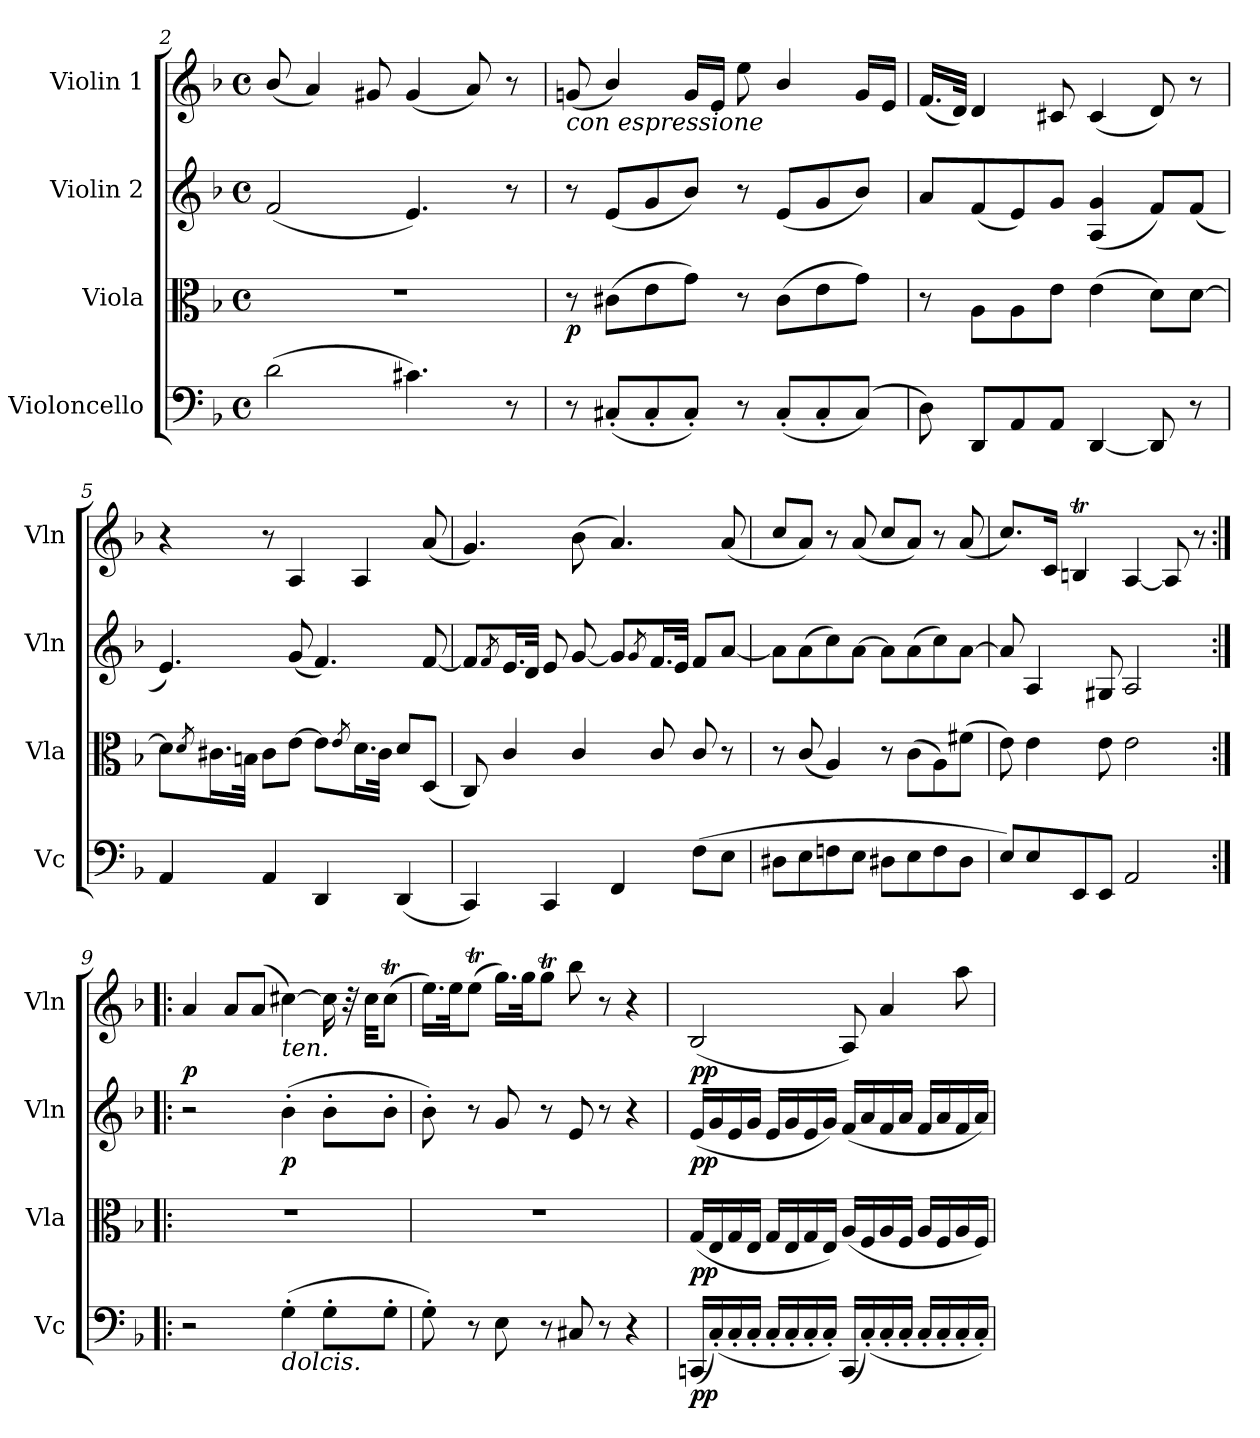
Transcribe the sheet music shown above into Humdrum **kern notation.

**kern	**dynam	**kern	**dynam	**kern	**dynam	**kern	**dynam
*part4	*part4	*part3	*part3	*part2	*part2	*part1	*part1
*staff4	*staff4	*staff3	*staff3	*staff2	*staff2	*staff1	*staff1
*I"Violoncello	*	*I"Viola	*	*I"Violin 2	*	*I"Violin 1	*
*I'Vc	*	*I'Vla	*	*I'Vln	*	*I'Vln	*
*clefF4	*	*clefC3	*	*clefG2	*	*clefG2	*
*k[b-]	*	*k[b-]	*	*k[b-]	*	*k[b-]	*
*M4/4	*	*M4/4	*	*M4/4	*	*M4/4	*
*met(c)	*	*met(c)	*	*met(c)	*	*met(c)	*
=2	=2	=2	=2	=2	=2	=2	=2
!	!LO:DY:b	!	!	!	!	!	!
!	!LO:DY:n=1:b	!	!	!	!LO:DY:b	!	!
!	!	!	!	!	!LO:DY:n=1:b	!	!
(2d\	p other-dynamics	1r	.	(2f/	p other-dynamics	(8b-/	.
.	.	.	.	.	.	4a/)	.
.	.	.	.	.	.	8g#X/	.
4.c#X\)	.	.	.	4.e/)	.	(4g#/	.
.	.	.	.	.	.	8a/)	.
8r	.	.	.	8r	.	8r	.
=3	=3	=3	=3	=3	=3	=3	=3
!	!	!	!	!	!	!LO:TX:b:i:t=con espressione	!
!	!	!	!LO:DY:b	!	!	!	!
8r	.	8r	p	8r	.	(8gn/	.
(8C#X'/L	.	(8c#X\L	.	(8e/L	.	4b-/)	.
8C#'/	.	8e\	.	8g/	.	.	.
8C#'/J)	.	8g\J)	.	8b-/J)	.	16g/LL	.
.	.	.	.	.	.	16e/JJ	.
8r	.	8r	.	8r	.	8ee\	.
(8C#'/L	.	(8c#\L	.	(8e/L	.	4b-/	.
8C#'/	.	8e\	.	8g/	.	.	.
(8C#/J)	.	8g\J)	.	8b-/J)	.	16g/LL	.
.	.	.	.	.	.	16e/JJ	.
=4	=4	=4	=4	=4	=4	=4	=4
8D\)	.	8r	.	8a/L	.	(16.f/LL	.
.	.	.	.	.	.	32d/JJk)	.
8DD/L	.	8A\L	.	(8f/	.	4d/	.
8AA/	.	8A\	.	8e/)	.	.	.
8AA/J	.	8e\J	.	8g/J	.	8c#X/	.
[4DD/	.	(4e\	.	(4A/ 4g/	.	(4c#/	.
8DD/]	.	8d\L)	.	8f/L)	.	8d/)	.
8r	.	[8d\J	.	(8f/J	.	8r	.
!!LO:LB:g=z
=5	=5	=5	=5	=5	=5	=5	=5
4AA/	.	8d\L]	.	4.e/)	.	4r	.
.	.	8qd/	.	.	.	.	.
.	.	16.c#X\L	.	.	.	.	.
.	.	32Bn\JJk	.	.	.	.	.
4AA/	.	8c#\L	.	.	.	8r	.
.	.	[>8e\J	.	(8g/	.	4A/	.
4DD/	.	8e\L]	.	4.f/)	.	.	.
.	.	8qe/	.	.	.	.	.
.	.	16.d\L	.	.	.	4A/	.
.	.	32c#\JJk	.	.	.	.	.
(4DD/	.	8d/L	.	.	.	.	.
.	.	(8D/J	.	[<8f/	.	(8a/	.
!!LO:LB:g=z
=6	=6	=6	=6	=6	=6	=6	=6
4CC/)	.	8C/)	.	8f/L]	.	4.g/)	.
.	.	.	.	8qf/	.	.	.
.	.	4c/	.	16.e/L	.	.	.
.	.	.	.	32d/JJk	.	.	.
4CC/	.	.	.	8e/	.	.	.
.	.	4c/	.	[<8g/	.	(8b-\	.
4FF/	.	.	.	8g/L]	.	4.a/)	.
.	.	.	.	8qg/	.	.	.
.	.	8c/	.	16.f/L	.	.	.
.	.	.	.	32e/JJk	.	.	.
(8F\L	.	8c/	.	8f/L	.	.	.
8E\J	.	8r	.	[8a/J	.	(<8a/	.
=7	=7	=7	=7	=7	=7	=7	=7
8D#X\L	.	8r	.	8a\L]	.	8cc/L	.
8E\	.	(8c/	.	(8a\	.	8a/J)	.
8Fn\	.	4A/)	.	8cc\)	.	8r	.
8E\J	.	.	.	[8a\J	.	(8a/	.
8D#X\L	.	8r	.	8a\L]	.	8cc/L	.
8E\	.	(8c\L	.	(8a\	.	8a/J)	.
!	!	!	!	!	!LO:DY:b	!	!
!	!	!	!	!	!LO:DY:n=1:b	!	!
8F\	.	8A\)	.	8cc\)	other-dynamics f	8r	.
!	!LO:DY:b	!	!	!	!	!	!
!	!LO:DY:n=1:b	!	!LO:DY:b	!	!	!	!
!	!	!	!LO:DY:n=1:b	!	!	!	!LO:DY:b
!	!	!	!	!	!	!	!LO:DY:n=1:b
8D#\J	other-dynamics f	(8f#X\J	other-dynamics f	[8a\J	.	(8a/	other-dynamics f
=8	=8	=8	=8	=8	=8	=8	=8
8E/L)	.	8e\)	.	8a/]	.	8.cc/L)	.
8E/	.	4e\	.	4A/	.	.	.
.	.	.	.	.	.	16c/Jk	.
8EE/	.	.	.	.	.	4Bnt/	.
8EE/J	.	8e\	.	8G#X/	.	.	.
2AA/	.	2e\	.	2A/	.	[4A/	.
.	.	.	.	.	.	8A/]	.
.	.	.	.	.	.	8r	.
=9:|!|:	=9:|!|:	=9:|!|:	=9:|!|:	=9:|!|:	=9:|!|:	=9:|!|:	=9:|!|:
!	!	!	!	!	!	!	!LO:DY:b
2r	.	1r	.	2r	.	4a/	p
.	.	.	.	.	.	8a/L	.
.	.	.	.	.	.	(8a/J	.
!	!	!	!	!	!	!LO:TX:b:i:t=ten.	!
!LO:TX:b:i:t=dolcis.	!	!	!	!	!	!	!
!	!LO:DY:b	!	!	!	!	!	!
!	!LO:DY:n=1:b	!	!	!	!	!	!
!	!LO:DY:n=2:b	!	!	!	!LO:DY:b	!	!
(4G'\	other-dynamics p other-dynamics	.	.	(4b-'\	p	[>4cc#X\)	.
8G'\L	.	.	.	8b-'\L	.	16cc#\]	.
.	.	.	.	.	.	32r	.
.	.	.	.	.	.	32cc#\KKL	.
8G'\J	.	.	.	8b-'\J	.	(8cc#t\J	.
!!LO:LB:g=z
=10	=10	=10	=10	=10	=10	=10	=10
8G'\)	.	1r	.	8b-'\)	.	16.ee\LL)	.
.	.	.	.	.	.	32ee\JK	.
!	!	!	!	!	!	!	!LO:DY:b
!	!	!	!	!	!	!	!LO:DY:n=1:b
8r	.	.	.	8r	.	(8eet\J	other-dynamics f
8E\	.	.	.	8g/	.	16.gg\LL)	.
.	.	.	.	.	.	32gg\JK	.
8r	.	.	.	8r	.	8ggT\J	.
8C#X/	.	.	.	8e/	.	8bb-\	.
8r	.	.	.	8r	.	8r	.
4r	.	.	.	4r	.	4r	.
!!LO:LB:g=z
=11	=11	=11	=11	=11	=11	=11	=11
!	!LO:DY:b	!	!LO:DY:b	!	!LO:DY:b	!	!LO:DY:b
(16CCn/LL	pp	(16G/LL	pp	(16e/LL	pp	(2B-/	pp
(16C'/)	.	16E/	.	16g/	.	.	.
16C'/	.	16G/	.	16e/	.	.	.
16C'/JJ	.	16E/JJ	.	16g/JJ	.	.	.
16C'/LL	.	16G/LL	.	16e/LL	.	.	.
16C'/	.	16E/	.	16g/	.	.	.
16C'/	.	16G/	.	16e/	.	.	.
16C'/JJ)	.	16E/JJ)	.	16g/JJ)	.	.	.
(16CC/LL	.	(16A/LL	.	(16f/LL	.	8A/)	.
(16C'/)	.	16F/	.	16a/	.	.	.
16C'/	.	16A/	.	16f/	.	4a/	.
16C'/JJ	.	16F/JJ	.	16a/JJ	.	.	.
16C'/LL	.	16A/LL	.	16f/LL	.	.	.
16C'/	.	16F/	.	16a/	.	.	.
16C'/	.	16A/	.	16f/	.	8aa\	.
16C'/JJ)	.	16F/JJ)	.	16a/JJ)	.	.	.
=	=	=	=	=	=	=	=
*-	*-	*-	*-	*-	*-	*-	*-
